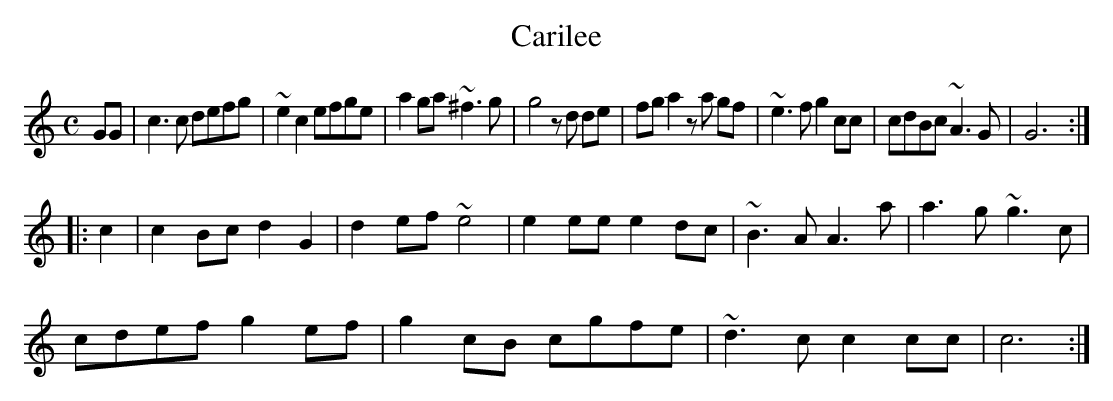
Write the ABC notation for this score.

X:1
T:Carilee
M:C
K:Cmaj
GG|c3c defg|~e2c2efge|a2ga~^f3g|g4zd de|fga2za gf|~e3fg2cc|cdBc~A3G|G6:|
|:c2|c2Bcd2G2|d2ef~e4|e2eee2dc|~B3AA3a|a3g~g3c|
cdefg2ef|g2cB cgfe|~d3cc2cc|c6:|
